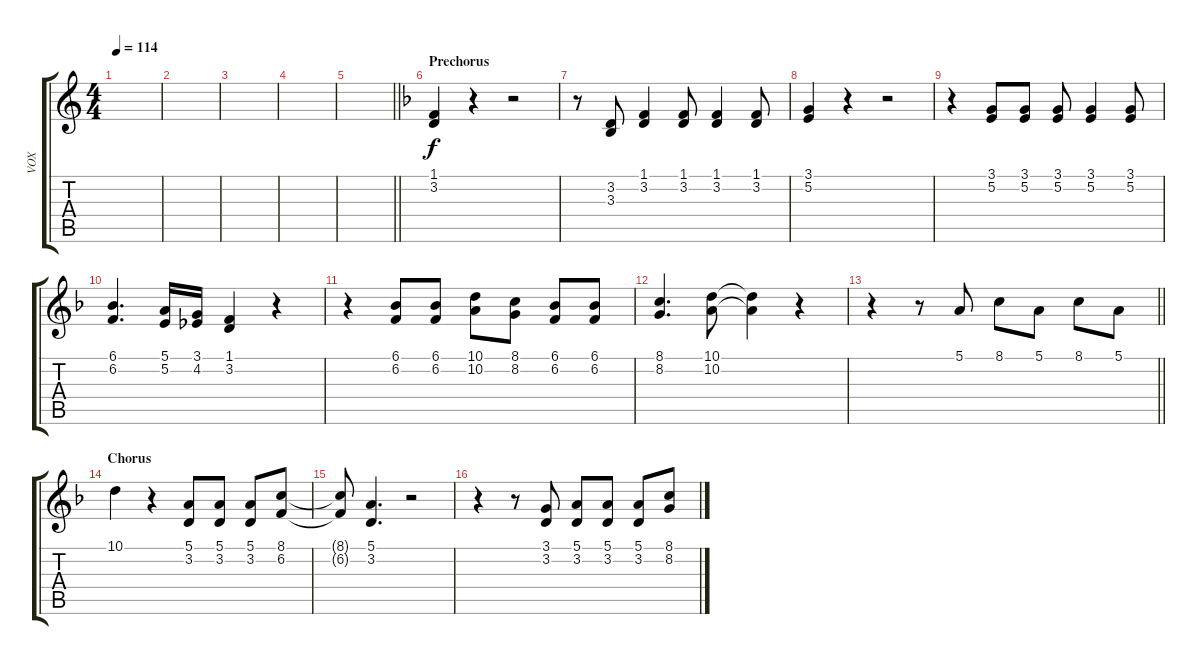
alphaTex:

\track ("VOX" "VOX") {instrument lead1square}
\staff {score tabs}
\tuning (E4 B3 G3 D3 A2 E2) {hide}
\ts (4 4)
\tempo 114
\clef g2
\ks aminor
|
|
|
|
\barLineRight lightlight
|
\section ("" "Prechorus")
\ks dminor
(1.1 3.2).4 r.4 r.2 |
r.8 (3.2 3.3).8 (1.1 3.2).4 (1.1 3.2).8 (1.1 3.2).4 (1.1 3.2).8 |
(3.1 5.2).4 r.4 r.2 |
r.4 (3.1 5.2).8 (3.1 5.2).8 (3.1 5.2).8 (3.1 5.2).4 (3.1 5.2).8 |
(6.1 6.2).4{d} (5.1 5.2).16 (3.1 4.2).16 (1.1 3.2).4 r.4 |
r.4 (6.1 6.2).8 (6.1 6.2).8 (10.1 10.2).8 (8.1 8.2).8 (6.1 6.2).8 (6.1 6.2).8 |
(8.1 8.2).4{d} (10.1 10.2).8 (10.1{t} 10.2{t}).4 r.4 |
\barLineRight lightlight
r.4 r.8 5.1.8 8.1.8 5.1.8 8.1.8 5.1.8 |
\section ("" "Chorus")
10.1.4 r.4 (5.1 3.2).8 (5.1 3.2).8 (5.1 3.2).8 (8.1 6.2).8 |
(8.1{t} 6.2{t}).8 (5.1 3.2).4{d} r.2 |
r.4 r.8 (3.1 3.2).8 (5.1 3.2).8 (5.1 3.2).8 (5.1 3.2).8 (8.1 8.2).8
